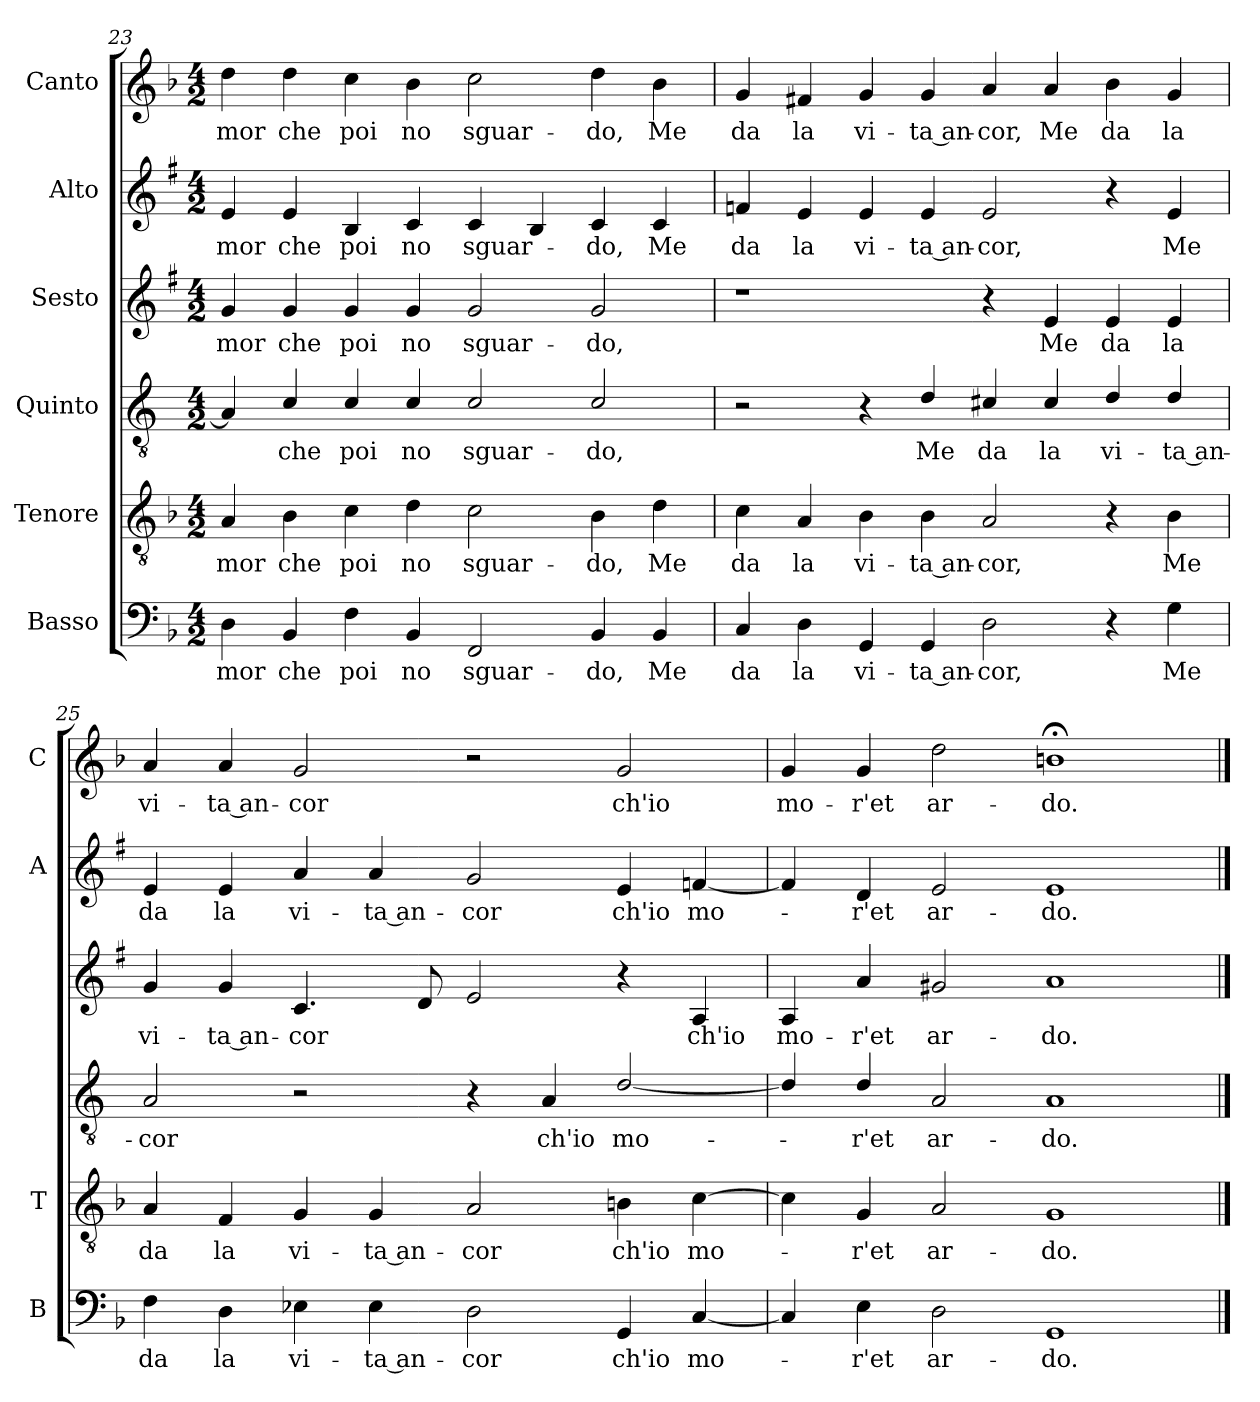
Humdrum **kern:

**kern	**text	**kern	**text	**kern	**text	**kern	**text	**kern	**text	**kern	**text
*part6	*part6	*part5	*part5	*part4	*part4	*part3	*part3	*part2	*part2	*part1	*part1
*staff6	*staff6	*staff5	*staff5	*staff4	*staff4	*staff3	*staff3	*staff2	*staff2	*staff1	*staff1
*I"Basso	*	*I"Tenore	*	*I"Quinto	*	*I"Sesto	*	*I"Alto	*	*I"Canto	*
*I'B	*	*I'T	*	*	*	*	*	*I'A	*	*I'C	*
*clefF4	*	*clefGv2	*	*clefGv2	*	*clefG2	*	*clefG2	*	*clefG2	*
*	*	*	*	*ITrd4c7	*	*ITrd1c2	*	*ITrd1c2	*	*	*
*k[b-]	*	*k[b-]	*	*k[b-]	*	*k[b-]	*	*k[b-]	*	*k[b-]	*
*F:	*	*F:	*	*F:	*	*F:	*	*F:	*	*F:	*
*M4/2	*	*M4/2	*	*M4/2	*	*M4/2	*	*M4/2	*	*M4/2	*
=23	=23	=23	=23	=23	=23	=23	=23	=23	=23	=23	=23
!	!LO:LY:b	!	!LO:LY:b	!	!	!	!LO:LY:b	!	!LO:LY:b	!	!LO:LY:b
4D\	-mor	4A/	-mor	4D/]	.	4f/	-mor	4d/	-mor	4dd\	-mor
!	!LO:LY:b	!	!LO:LY:b	!	!LO:LY:b	!	!LO:LY:b	!	!LO:LY:b	!	!LO:LY:b
4BB-/	che	4B-\	che	4F/	che	4f/	che	4d/	che	4dd\	che
!	!LO:LY:b	!	!LO:LY:b	!	!LO:LY:b	!	!LO:LY:b	!	!LO:LY:b	!	!LO:LY:b
4F\	poi	4c\	poi	4F/	poi	4f/	poi	4A/	poi	4cc\	poi
!	!LO:LY:b	!	!LO:LY:b	!	!LO:LY:b	!	!LO:LY:b	!	!LO:LY:b	!	!LO:LY:b
4BB-/	no	4d\	no	4F/	no	4f/	no	4B-/	no	4b-\	no
!	!LO:LY:b	!	!LO:LY:b	!	!LO:LY:b	!	!LO:LY:b	!	!LO:LY:b	!	!LO:LY:b
2FF/	sguar-	2c\	sguar-	2F/	sguar-	2f/	sguar-	4B-/	sguar-	2cc\	sguar-
.	.	.	.	.	.	.	.	4A/	.	.	.
!	!LO:LY:b	!	!LO:LY:b	!	!LO:LY:b	!	!LO:LY:b	!	!LO:LY:b	!	!LO:LY:b
4BB-/	-do,	4B-\	-do,	2F/	-do,	2f/	-do,	4B-/	-do,	4dd\	-do,
!	!LO:LY:b	!	!LO:LY:b	!	!	!	!	!	!LO:LY:b	!	!LO:LY:b
4BB-/	Me	4d\	Me	.	.	.	.	4B-/	Me	4b-\	Me
!!LO:LB:g=z
=24	=24	=24	=24	=24	=24	=24	=24	=24	=24	=24	=24
!	!LO:LY:b	!	!LO:LY:b	!	!	!	!	!	!LO:LY:b	!	!LO:LY:b
4C/	da	4c\	da	2r	.	1r	.	4e-X/	da	4g/	da
!	!LO:LY:b	!	!LO:LY:b	!	!	!	!	!	!LO:LY:b	!	!LO:LY:b
4D\	la	4A/	la	.	.	.	.	4d/	la	4f#X/	la
!	!LO:LY:b	!	!LO:LY:b	!	!	!	!	!	!LO:LY:b	!	!LO:LY:b
4GG/	vi-	4B-\	vi-	4r	.	.	.	4d/	vi-	4g/	vi-
!	!LO:LY:b	!	!LO:LY:b	!	!LO:LY:b	!	!	!	!LO:LY:b	!	!LO:LY:b
4GG/	-ta an-	4B-\	-ta an-	4G/	Me	.	.	4d/	-ta an-	4g/	-ta an-
!	!LO:LY:b	!	!LO:LY:b	!	!LO:LY:b	!	!	!	!LO:LY:b	!	!LO:LY:b
2D\	-cor,	2A/	-cor,	4F#X/	da	4r	.	2d/	-cor,	4a/	-cor,
!	!	!	!	!	!LO:LY:b	!	!LO:LY:b	!	!	!	!LO:LY:b
.	.	.	.	4F#/	la	4d/	Me	.	.	4a/	Me
!	!	!	!	!	!LO:LY:b	!	!LO:LY:b	!	!	!	!LO:LY:b
4r	.	4r	.	4G/	vi-	4d/	da	4r	.	4b-\	da
!	!LO:LY:b	!	!LO:LY:b	!	!LO:LY:b	!	!LO:LY:b	!	!LO:LY:b	!	!LO:LY:b
4G\	Me	4B-\	Me	4G/	-ta an-	4d/	la	4d/	Me	4g/	la
=25	=25	=25	=25	=25	=25	=25	=25	=25	=25	=25	=25
!	!LO:LY:b	!	!LO:LY:b	!	!LO:LY:b	!	!LO:LY:b	!	!LO:LY:b	!	!LO:LY:b
4F\	da	4A/	da	2D/	-cor	4f/	vi-	4d/	da	4a/	vi-
!	!LO:LY:b	!	!LO:LY:b	!	!	!	!LO:LY:b	!	!LO:LY:b	!	!LO:LY:b
4D\	la	4F/	la	.	.	4f/	-ta an-	4d/	la	4a/	-ta an-
!	!LO:LY:b	!	!LO:LY:b	!	!	!	!LO:LY:b	!	!LO:LY:b	!	!LO:LY:b
4E-X\	vi-	4G/	vi-	2r	.	4.B-/	-cor	4g/	vi-	2g/	-cor
!	!LO:LY:b	!	!LO:LY:b	!	!	!	!	!	!LO:LY:b	!	!
4E-\	-ta an-	4G/	-ta an-	.	.	.	.	4g/	-ta an-	.	.
.	.	.	.	.	.	8c/	.	.	.	.	.
!	!LO:LY:b	!	!LO:LY:b	!	!	!	!	!	!LO:LY:b	!	!
2D\	-cor	2A/	-cor	4r	.	2d/	.	2f/	-cor	2r	.
!	!	!	!	!	!LO:LY:b	!	!	!	!	!	!
.	.	.	.	4D/	ch'io	.	.	.	.	.	.
!	!LO:LY:b	!	!LO:LY:b	!	!LO:LY:b	!	!	!	!LO:LY:b	!	!LO:LY:b
4GG/	ch'io	4Bn\	ch'io	[2G/	mo-	4r	.	4d/	ch'io	2g/	ch'io
!	!LO:LY:b	!	!LO:LY:b	!	!	!	!LO:LY:b	!	!LO:LY:b	!	!
[4C/	mo-	[4c\	mo-	.	.	4G/	ch'io	[4e-X/	mo-	.	.
=26	=26	=26	=26	=26	=26	=26	=26	=26	=26	=26	=26
!	!	!	!	!	!	!	!LO:LY:b	!	!	!	!LO:LY:b
4C/]	.	4c\]	.	4G/]	.	4G/	mo-	4e-/]	.	4g/	mo-
!	!LO:LY:b	!	!LO:LY:b	!	!LO:LY:b	!	!LO:LY:b	!	!LO:LY:b	!	!LO:LY:b
4E\	-r'et	4G/	-r'et	4G/	-r'et	4g/	-r'et	4c/	-r'et	4g/	-r'et
!	!LO:LY:b	!	!LO:LY:b	!	!LO:LY:b	!	!LO:LY:b	!	!LO:LY:b	!	!LO:LY:b
2D\	ar-	2A/	ar-	2D/	ar-	2f#X/	ar-	2d/	ar-	2dd\	ar-
!	!LO:LY:b	!	!LO:LY:b	!	!LO:LY:b	!	!LO:LY:b	!	!LO:LY:b	!	!LO:LY:b
1GG	-do.	1G	-do.	1D	-do.	1g	-do.	1d	-do.	1bn;<	-do.
==	==	==	==	==	==	==	==	==	==	==	==
*-	*-	*-	*-	*-	*-	*-	*-	*-	*-	*-	*-
